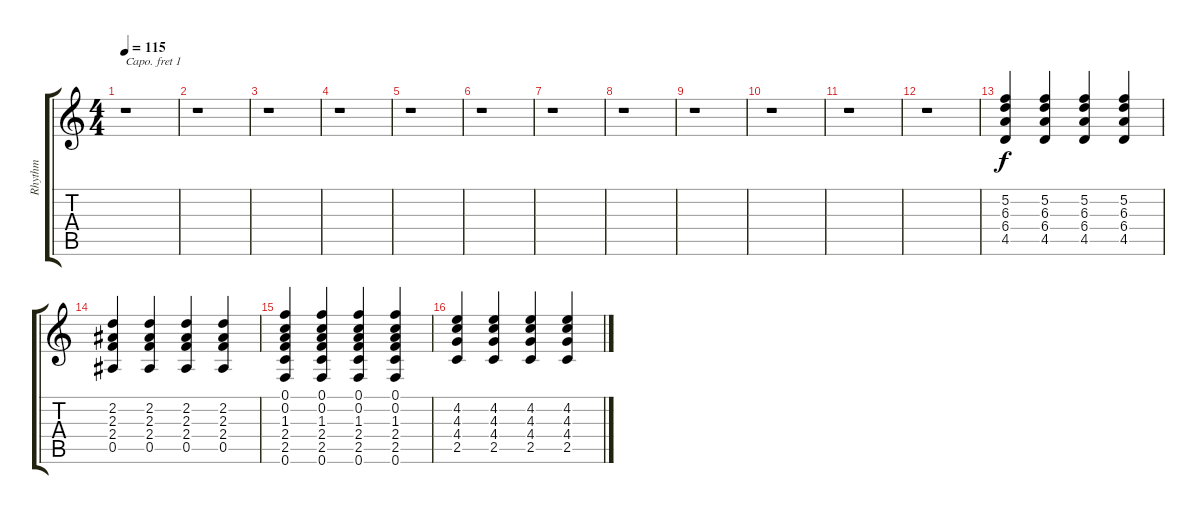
\track ("Rhythm" "Rhythm") {instrument overdrivenguitar}
\staff {score tabs}
\capo 1
\tuning (E4 B3 G3 D3 A2 E2) {hide}
\ts (4 4)
\tempo 115
\clef g2
\ks c
r.1{dy f} |
r.1 |
r.1 |
r.1 |
r.1 |
r.1 |
r.1 |
r.1 |
r.1 |
r.1 |
r.1 |
r.1 |
(5.2 6.3 6.4 4.5).4{volume 7} (5.2 6.3 6.4 4.5).4 (5.2 6.3 6.4 4.5).4 (5.2 6.3 6.4 4.5).4 |
(2.2 2.3 2.4 0.5).4 (2.2 2.3 2.4 0.5).4 (2.2 2.3 2.4 0.5).4 (2.2 2.3 2.4 0.5).4 |
(0.1 0.2 1.3 2.4 2.5 0.6).4 (0.1 0.2 1.3 2.4 2.5 0.6).4 (0.1 0.2 1.3 2.4 2.5 0.6).4 (0.1 0.2 1.3 2.4 2.5 0.6).4 |
(4.2 4.3 4.4 2.5).4 (4.2 4.3 4.4 2.5).4 (4.2 4.3 4.4 2.5).4 (4.2 4.3 4.4 2.5).4
